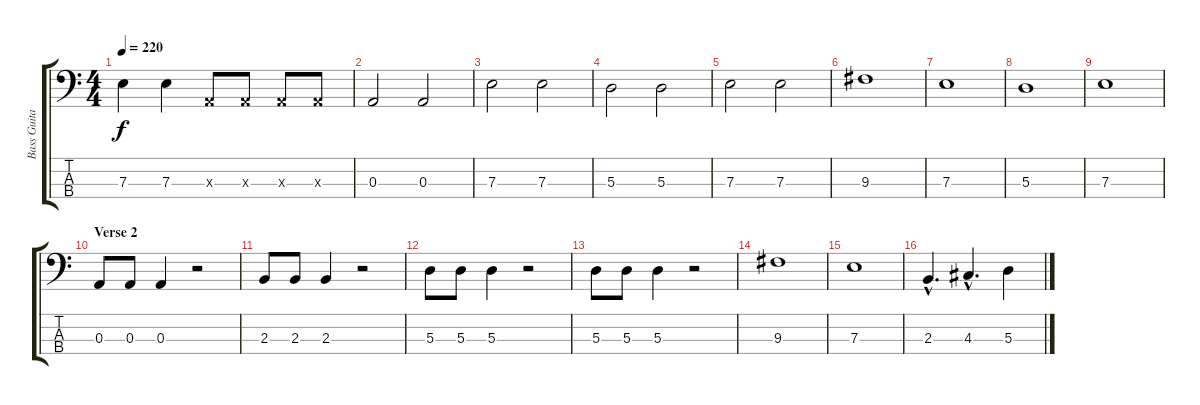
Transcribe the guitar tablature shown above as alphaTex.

\track ("Bass Guitar 1" "Bass Guita") {instrument electricbasspick}
\staff {score tabs}
\tuning (G2 D2 A1 E1) {hide}
\ts (4 4)
\tempo 220
\clef f4
\ks c
7.3.4{dy f} 7.3.4 0.3{x}.8 0.3{x}.8 0.3{x}.8 0.3{x}.8 |
0.3.2 0.3.2 |
7.3.2 7.3.2 |
5.3.2 5.3.2 |
7.3.2 7.3.2 |
9.3.1 |
7.3.1 |
5.3.1 |
7.3.1 |
\section ("" "Verse 2")
0.3.8 0.3.8 0.3.4 r.2 |
2.3.8 2.3.8 2.3.4 r.2 |
5.3.8 5.3.8 5.3.4 r.2 |
5.3.8 5.3.8 5.3.4 r.2 |
9.3.1 |
7.3.1 |
2.3{hac}.4{d} 4.3{hac}.4{d} 5.3.4
